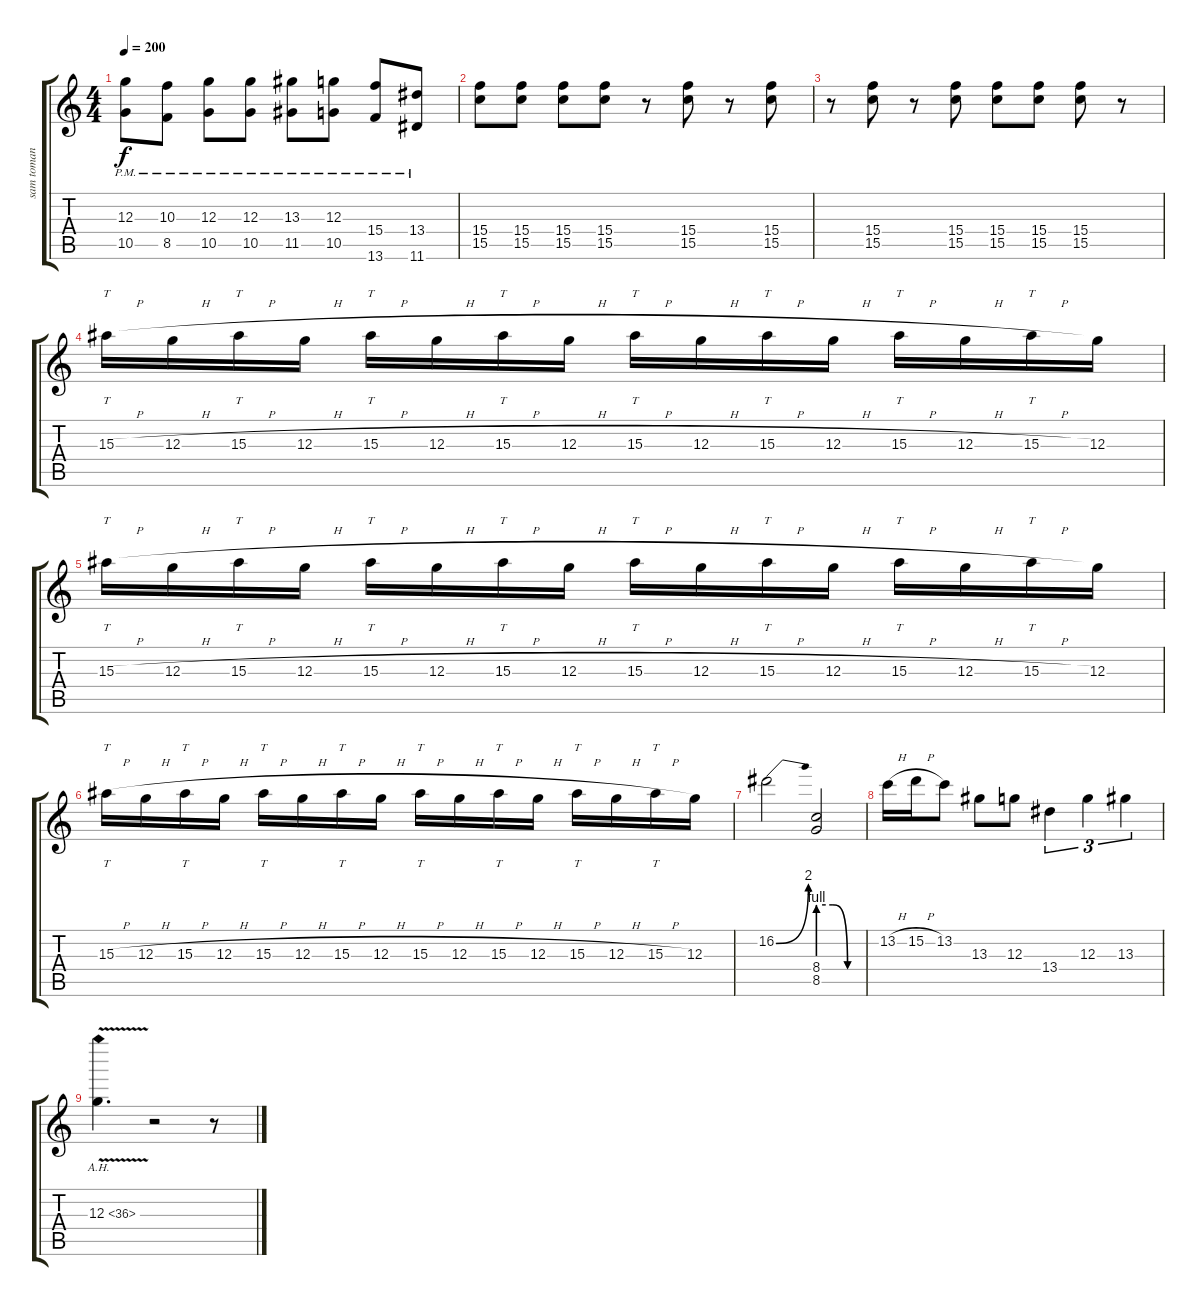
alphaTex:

\track ("sam toman lead" "sam toman ") {instrument overdrivenguitar}
\staff {score tabs}
\tuning (E4 B3 G3 D3 A2 E2) {hide}
\ts (4 4)
\tempo 200
\clef g2
\ks aminor
(12.3{pm} 10.5{pm}).8{dy f} (10.3{pm} 8.5{pm}).8 (12.3{pm} 10.5{pm}).8 (12.3{pm} 10.5{pm}).8 (13.3{pm} 11.5{pm}).8 (12.3{pm} 10.5{pm}).8 (15.4{pm} 13.6{pm}).8 (13.4{pm} 11.6{pm}).8 |
(15.4 15.5).8{instrument guitarfretnoise} (15.4 15.5).8 (15.4 15.5).8 (15.4 15.5).8 r.8 (15.4 15.5).8 r.8 (15.4 15.5).8 |
r.8 (15.4 15.5).8 r.8 (15.4 15.5).8 (15.4 15.5).8 (15.4 15.5).8 (15.4 15.5).8 r.8 |
15.3{h}.16{tt instrument distortionguitar} 12.3{h}.16 15.3{h}.16{tt} 12.3{h}.16 15.3{h}.16{tt} 12.3{h}.16 15.3{h}.16{tt} 12.3{h}.16 15.3{h}.16{tt} 12.3{h}.16 15.3{h}.16{tt} 12.3{h}.16 15.3{h}.16{tt} 12.3{h}.16 15.3{h}.16{tt} 12.3.16 |
15.3{h}.16{tt} 12.3{h}.16 15.3{h}.16{tt} 12.3{h}.16 15.3{h}.16{tt} 12.3{h}.16 15.3{h}.16{tt} 12.3{h}.16 15.3{h}.16{tt} 12.3{h}.16 15.3{h}.16{tt} 12.3{h}.16 15.3{h}.16{tt} 12.3{h}.16 15.3{h}.16{tt} 12.3.16 |
15.3{h}.16{tt instrument distortionguitar} 12.3{h}.16 15.3{h}.16{tt} 12.3{h}.16 15.3{h}.16{tt} 12.3{h}.16 15.3{h}.16{tt} 12.3{h}.16 15.3{h}.16{tt} 12.3{h}.16 15.3{h}.16{tt} 12.3{h}.16 15.3{h}.16{tt} 12.3{h}.16 15.3{h}.16{tt} 12.3.16 |
16.2{be (bend 0 0 60 8)}.2 (8.4{be (custom 0 4 20 4 40 0 60 0)} 8.5{be (custom 0 4 20 4 40 0 60 0)}).2 |
13.2{h}.16 15.2{h}.16 13.2.8 13.3.8 12.3.8 13.4.4{tu (3 2)} 12.3.4{tu (3 2)} 13.3.4{tu (3 2)} |
12.3{ah 24 v}.4{d} r.2 r.8
